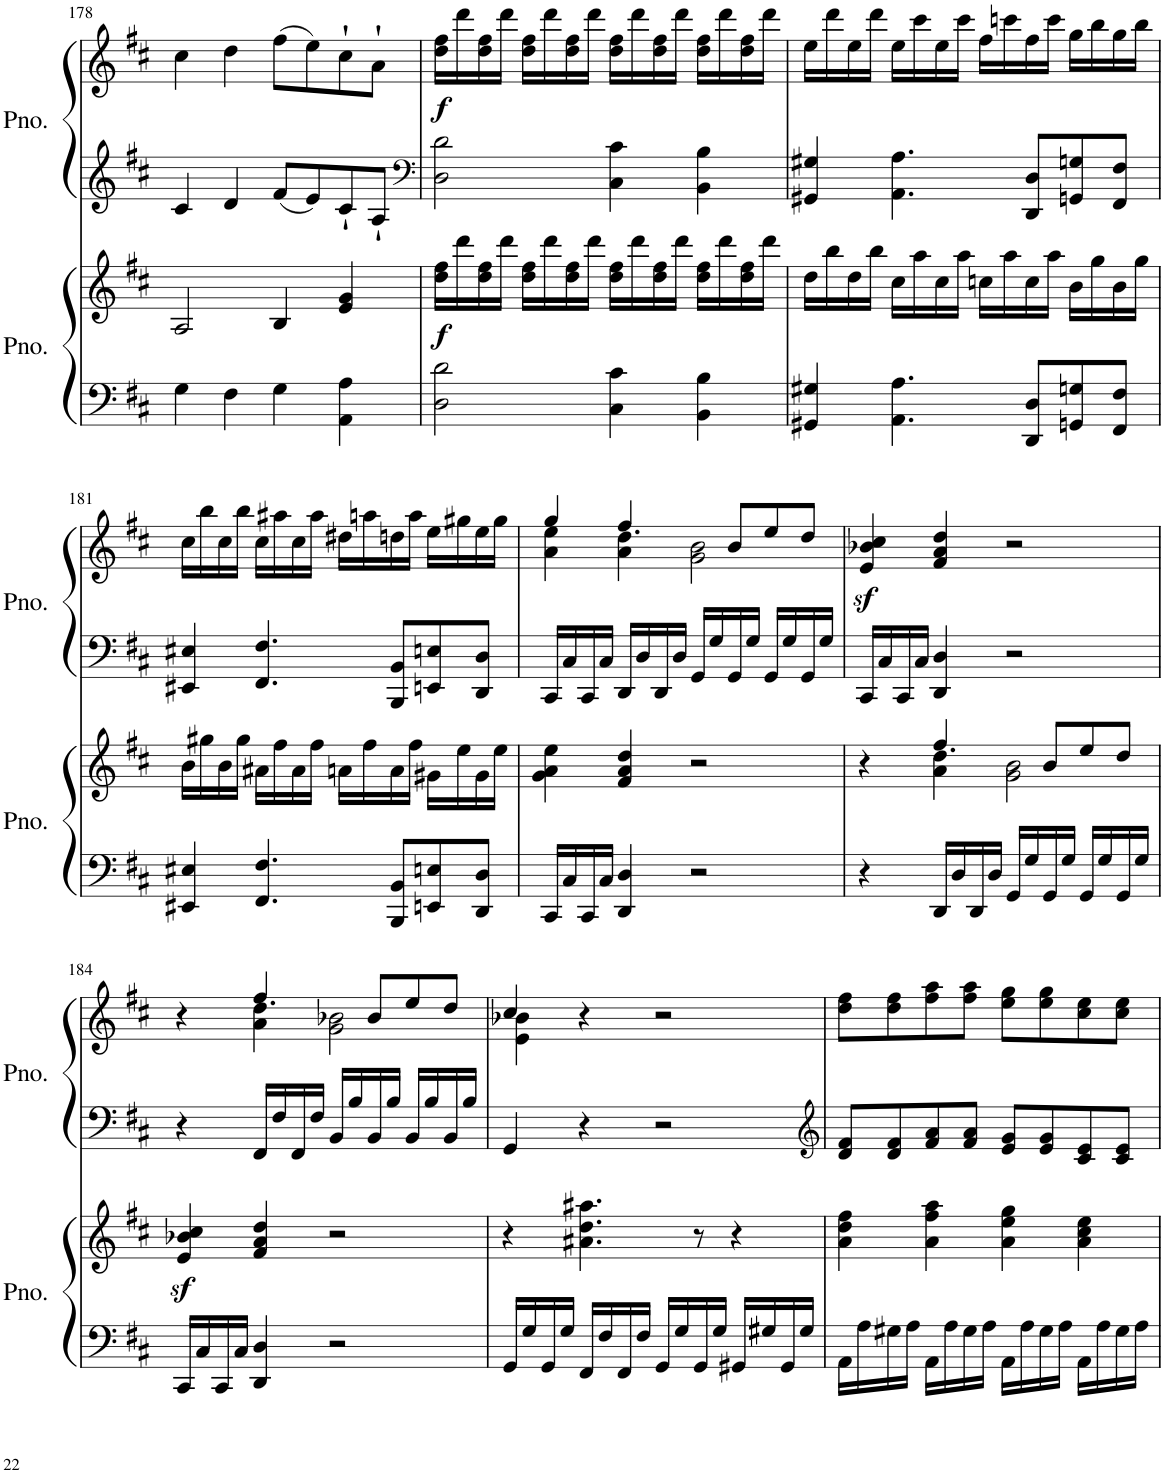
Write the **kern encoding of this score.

**kern	**kern	**dynam	**kern	**kern	**dynam
*part2	*part2	*part2	*part1	*part1	*part1
*staff4	*staff3	*staff3/4	*staff2	*staff1	*staff1/2
*I"Piano	*	*	*I"Piano	*	*
*I'Pno.	*	*	*I'Pno.	*	*
!!LO:PB:g=z
*clefF4	*clefG2	*	*clefG2	*clefG2	*
*k[f#c#]	*k[f#c#]	*	*k[f#c#]	*k[f#c#]	*
*M4/4	*M4/4	*	*M4/4	*M4/4	*
*met(c)	*met(c)	*	*met(c)	*met(c)	*
=178	=178	=178	=178	=178	=178
4G\	2A/	.	4c#/	4cc#\	.
4F#\	.	.	4d/	4dd\	.
4G\	4B/	.	8f#/L	(8ff#\L	.
.	.	.	8e/	8ee\)	.
4AA\ 4A\	4e/ 4g/	.	8c#`/	8cc#`\	.
.	.	.	8A`/J	8a`\J	.
=179	=179	=179	=179	=179	=179
*	*	*	*clefF4	*	*
!	!	!LO:DY:b	!	!	!LO:DY:b
2D\ 2d\	16dd\ 16ff#\LL	f	2D\ 2d\	16dd\ 16ff#\LL	f
.	16ddd\	.	.	16ddd\	.
.	16dd\ 16ff#\	.	.	16dd\ 16ff#\	.
.	16ddd\JJ	.	.	16ddd\JJ	.
.	16dd\ 16ff#\LL	.	.	16dd\ 16ff#\LL	.
.	16ddd\	.	.	16ddd\	.
.	16dd\ 16ff#\	.	.	16dd\ 16ff#\	.
.	16ddd\JJ	.	.	16ddd\JJ	.
4C#\ 4c#\	16dd\ 16ff#\LL	.	4C#\ 4c#\	16dd\ 16ff#\LL	.
.	16ddd\	.	.	16ddd\	.
.	16dd\ 16ff#\	.	.	16dd\ 16ff#\	.
.	16ddd\JJ	.	.	16ddd\JJ	.
4BB\ 4B\	16dd\ 16ff#\LL	.	4BB\ 4B\	16dd\ 16ff#\LL	.
.	16ddd\	.	.	16ddd\	.
.	16dd\ 16ff#\	.	.	16dd\ 16ff#\	.
.	16ddd\JJ	.	.	16ddd\JJ	.
=180	=180	=180	=180	=180	=180
4GG#X/ 4G#X/	16dd\LL	.	4GG#X/ 4G#X/	16ee\LL	.
.	16bb\	.	.	16ddd\	.
.	16dd\	.	.	16ee\	.
.	16bb\JJ	.	.	16ddd\JJ	.
4.AA\ 4.A\	16cc#\LL	.	4.AA\ 4.A\	16ee\LL	.
.	16aa\	.	.	16ccc#\	.
.	16cc#\	.	.	16ee\	.
.	16aa\JJ	.	.	16ccc#\JJ	.
.	16ccn\LL	.	.	16ff#\LL	.
.	16aa\	.	.	16cccn\	.
8DD/ 8D/L	16cc\	.	8DD/ 8D/L	16ff#\	.
.	16aa\JJ	.	.	16ccc\JJ	.
8GGn/ 8Gn/	16b\LL	.	8GGn/ 8Gn/	16gg\LL	.
.	16gg\	.	.	16bb\	.
8FF#/ 8F#/J	16b\	.	8FF#/ 8F#/J	16gg\	.
.	16gg\JJ	.	.	16bb\JJ	.
!!LO:LB:g=z
=181	=181	=181	=181	=181	=181
4EE#X/ 4E#X/	16b\LL	.	4EE#X/ 4E#X/	16cc#\LL	.
.	16gg#X\	.	.	16bb\	.
.	16b\	.	.	16cc#\	.
.	16gg#\JJ	.	.	16bb\JJ	.
4.FF#/ 4.F#/	16a#X\LL	.	4.FF#/ 4.F#/	16cc#\LL	.
.	16ff#\	.	.	16aa#X\	.
.	16a#\	.	.	16cc#\	.
.	16ff#\JJ	.	.	16aa#\JJ	.
.	16an\LL	.	.	16dd#X\LL	.
.	16ff#\	.	.	16aan\	.
8BBB/ 8BB/L	16a\	.	8BBB/ 8BB/L	16ddn\	.
.	16ff#\JJ	.	.	16aa\JJ	.
8EEn/ 8En/	16g#X\LL	.	8EEn/ 8En/	16ee\LL	.
.	16ee\	.	.	16gg#X\	.
8DD/ 8D/J	16g#\	.	8DD/ 8D/J	16ee\	.
.	16ee\JJ	.	.	16gg#\JJ	.
=182	=182	=182	=182	=182	=182
*	*	*	*	*^	*
16CC#/LL	4g\ 4a\ 4ee\	.	16CC#/LL	4a\ 4ee\	4gg/	.
16C#/	.	.	16C#/	.	.	.
16CC#/	.	.	16CC#/	.	.	.
16C#/JJ	.	.	16C#/JJ	.	.	.
4DD/ 4D/	4f#/ 4a/ 4dd/	.	16DD/LL	4a\ 4dd\	4.ff#/	.
.	.	.	16D/	.	.	.
.	.	.	16DD/	.	.	.
.	.	.	16D/JJ	.	.	.
2r	2r	.	16GG/LL	2g\ 2b\	.	.
.	.	.	16G/	.	.	.
.	.	.	16GG/	.	8b/L	.
.	.	.	16G/JJ	.	.	.
.	.	.	16GG/LL	.	8ee/	.
.	.	.	16G/	.	.	.
.	.	.	16GG/	.	8dd/J	.
.	.	.	16G/JJ	.	.	.
*	*	*	*	*v	*v	*
=183	=183	=183	=183	=183	=183
*	*^	*	*	*	*
4r	4r	4ryy	.	16CC#/LL	4e/z< 4b-X/z< 4cc#/z<	.
.	.	.	.	16C#/	.	.
.	.	.	.	16CC#/	.	.
.	.	.	.	16C#/JJ	.	.
16DD/LL	4a\ 4dd\	4.ff#/	.	4DD/ 4D/	4f#/ 4a/ 4dd/	.
16D/	.	.	.	.	.	.
16DD/	.	.	.	.	.	.
16D/JJ	.	.	.	.	.	.
16GG/LL	2g\ 2b\	.	.	2r	2r	.
16G/	.	.	.	.	.	.
16GG/	.	8b/L	.	.	.	.
16G/JJ	.	.	.	.	.	.
16GG/LL	.	8ee/	.	.	.	.
16G/	.	.	.	.	.	.
16GG/	.	8dd/J	.	.	.	.
16G/JJ	.	.	.	.	.	.
*	*v	*v	*	*	*	*
!!LO:LB:g=z
=184	=184	=184	=184	=184	=184
*	*	*	*	*^	*
16CC#/LL	4e/z< 4b-X/z< 4cc#/z<	.	4r	4r	4ryy	.
16C#/	.	.	.	.	.	.
16CC#/	.	.	.	.	.	.
16C#/JJ	.	.	.	.	.	.
4DD/ 4D/	4f#/ 4a/ 4dd/	.	16FF#/LL	4a\ 4dd\	4.ff#/	.
.	.	.	16F#/	.	.	.
.	.	.	16FF#/	.	.	.
.	.	.	16F#/JJ	.	.	.
2r	2r	.	16BB/LL	2g\ 2b-X\	.	.
.	.	.	16B/	.	.	.
.	.	.	16BB/	.	8b-/L	.
.	.	.	16B/JJ	.	.	.
.	.	.	16BB/LL	.	8ee/	.
.	.	.	16B/	.	.	.
.	.	.	16BB/	.	8dd/J	.
.	.	.	16B/JJ	.	.	.
=185	=185	=185	=185	=185	=185	=185
16GG/LL	4r	.	4GG/	4cc#/	4e\ 4b-X\	.
16G/	.	.	.	.	.	.
16GG/	.	.	.	.	.	.
16G/JJ	.	.	.	.	.	.
16FF#/LL	4.a#X\ 4.dd\ 4.aa#X\	.	4r	4r	2.ryy	.
16F#/	.	.	.	.	.	.
16FF#/	.	.	.	.	.	.
16F#/JJ	.	.	.	.	.	.
16GG/LL	.	.	2r	2r	.	.
16G/	.	.	.	.	.	.
16GG/	8r	.	.	.	.	.
16G/JJ	.	.	.	.	.	.
16GG#X/LL	4r	.	.	.	.	.
16G#X/	.	.	.	.	.	.
16GG#/	.	.	.	.	.	.
16G#/JJ	.	.	.	.	.	.
*	*	*	*	*v	*v	*
=186	=186	=186	=186	=186	=186
*	*	*	*clefG2	*	*
16AA\LL	4a\ 4dd\ 4ff#\	.	8d/ 8f#/L	8dd\ 8ff#\L	.
16A\	.	.	.	.	.
16G#X\	.	.	8d/ 8f#/	8dd\ 8ff#\	.
16A\JJ	.	.	.	.	.
16AA\LL	4a\ 4ff#\ 4aa\	.	8f#/ 8a/	8ff#\ 8aa\	.
16A\	.	.	.	.	.
16G#\	.	.	8f#/ 8a/J	8ff#\ 8aa\J	.
16A\JJ	.	.	.	.	.
16AA\LL	4a\ 4ee\ 4gg\	.	8e/ 8g/L	8ee\ 8gg\L	.
16A\	.	.	.	.	.
16G#\	.	.	8e/ 8g/	8ee\ 8gg\	.
16A\JJ	.	.	.	.	.
16AA\LL	4a\ 4cc#\ 4ee\	.	8c#/ 8e/	8cc#\ 8ee\	.
16A\	.	.	.	.	.
16G#\	.	.	8c#/ 8e/J	8cc#\ 8ee\J	.
16A\JJ	.	.	.	.	.
=	=	=	=	=	=
*-	*-	*-	*-	*-	*-
